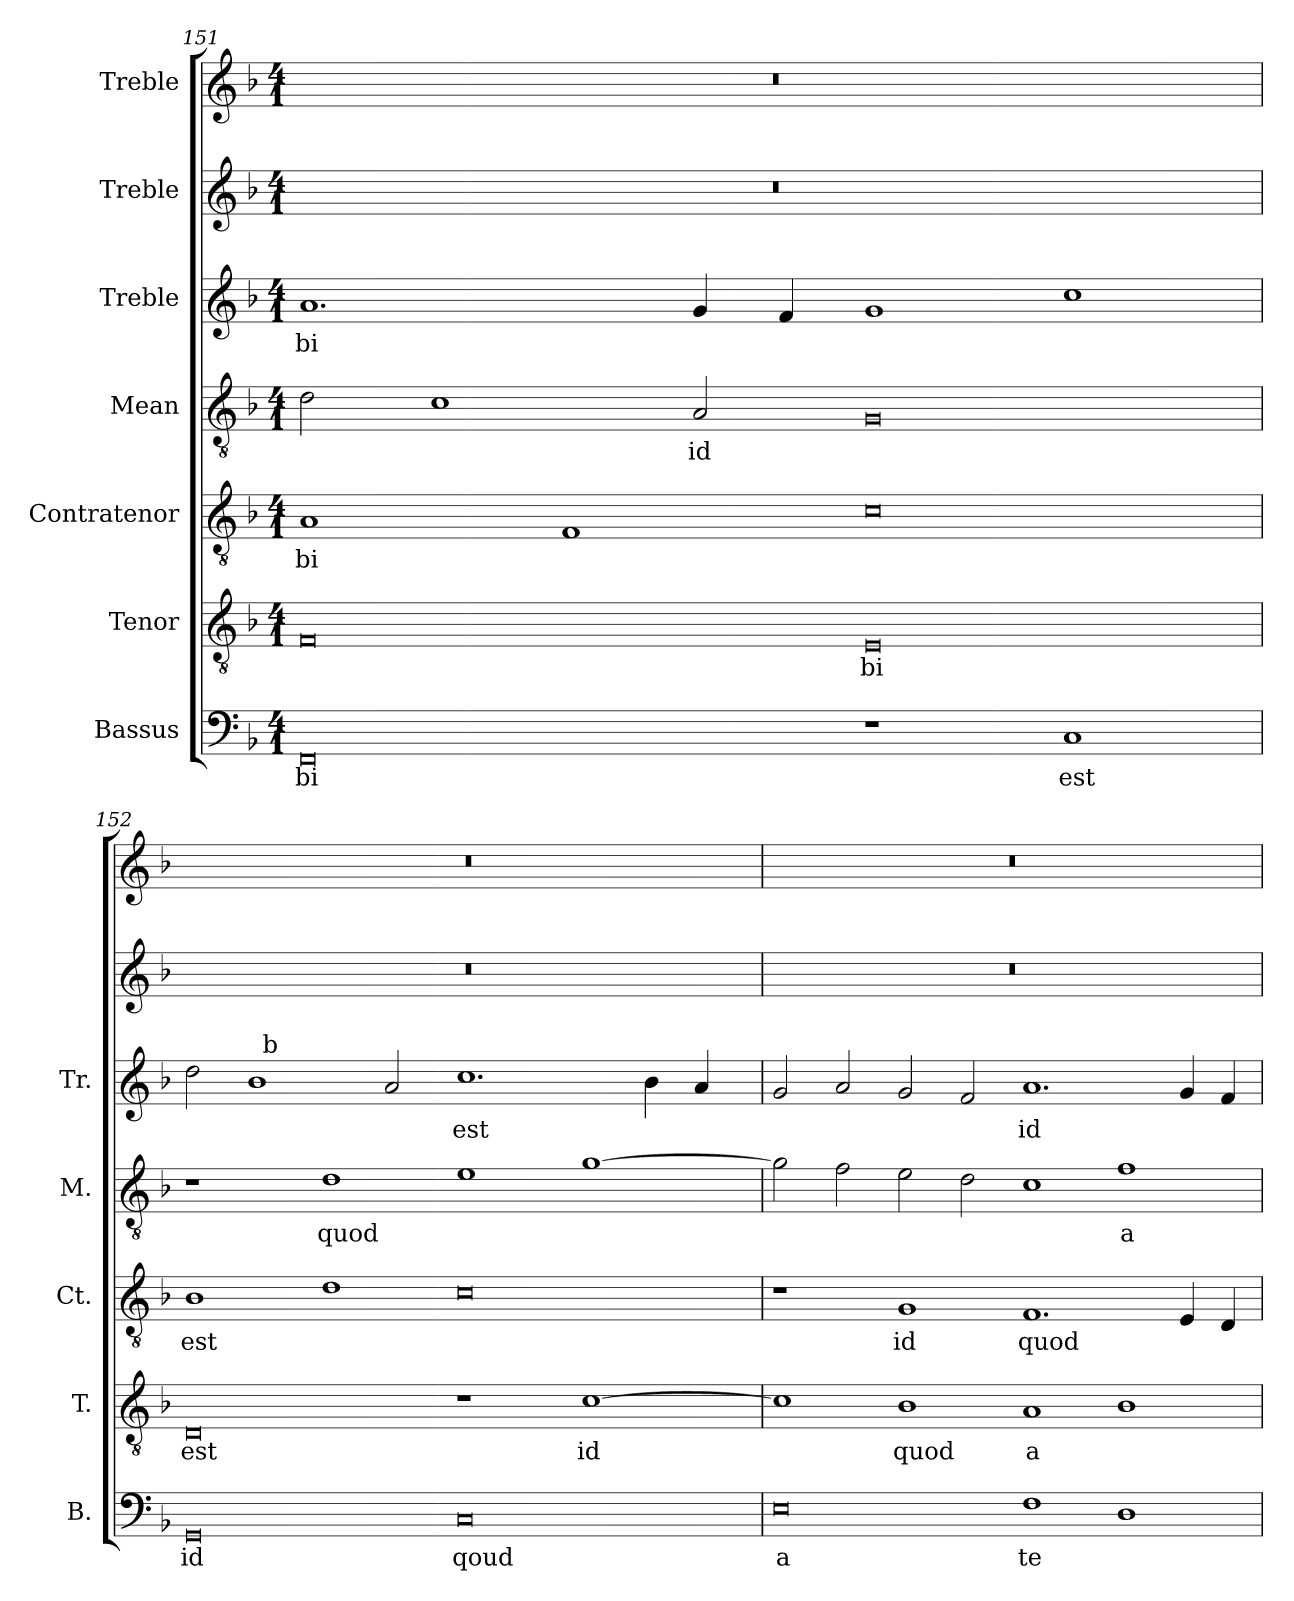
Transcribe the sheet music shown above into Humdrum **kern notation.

**kern	**text	**kern	**text	**kern	**text	**kern	**text	**kern	**text	**kern	**kern
*part7	*part7	*part6	*part6	*part5	*part5	*part4	*part4	*part3	*part3	*part2	*part1
*staff7	*staff7	*staff6	*staff6	*staff5	*staff5	*staff4	*staff4	*staff3	*staff3	*staff2	*staff1
*I"Bassus	*	*I"Tenor	*	*I"Contratenor	*	*I"Mean	*	*I"Treble	*	*I"Treble	*I"Treble
*I'B.	*	*I'T.	*	*I'Ct.	*	*I'M.	*	*I'Tr.	*	*	*
*clefF4	*	*clefGv2	*	*clefGv2	*	*clefGv2	*	*clefG2	*	*clefG2	*clefG2
*	*	*ITrd7c12	*	*ITrd7c12	*	*ITrd7c12	*	*	*	*	*
*k[b-]	*	*k[b-]	*	*k[b-]	*	*k[b-]	*	*k[b-]	*	*k[b-]	*k[b-]
*F:	*	*F:	*	*F:	*	*F:	*	*F:	*	*F:	*F:
*M4/1	*	*M4/1	*	*M4/1	*	*M4/1	*	*M4/1	*	*M4/1	*M4/1
=151	=151	=151	=151	=151	=151	=151	=151	=151	=151	=151	=151
!	!LO:LY:b:color=#000000	!	!	!	!	!	!	!	!	!	!
!	!	!	!	!	!LO:LY:b:color=#000000	!	!	!	!	!	!
!	!	!	!	!	!	!	!	!	!LO:LY:b:color=#000000	!LO:N:vis=1	!LO:N:vis=1
0FFi	-bi	0FFi	.	1AAi	-bi	2Di\	.	1.ai	-bi	00r	00r
.	.	.	.	.	.	1Ci	.	.	.	.	.
.	.	.	.	1FFi	.	.	.	.	.	.	.
!	!	!	!	!	!	!	!LO:LY:b:color=#000000	!	!	!	!
.	.	.	.	.	.	2AAi/	id	4gi/	.	.	.
.	.	.	.	.	.	.	.	4fi/	.	.	.
!	!	!	!LO:LY:b:color=#000000	!	!	!	!	!	!	!	!
1r	.	0EEi	-bi	0Ci	.	0GGi	.	1gi	.	.	.
!	!LO:LY:b:color=#000000	!	!	!	!	!	!	!	!	!	!
1Ci	est	.	.	.	.	.	.	1cci	.	.	.
!!LO:PB:g=z
=152	=152	=152	=152	=152	=152	=152	=152	=152	=152	=152	=152
!	!LO:LY:b:color=#000000	!	!	!	!	!	!	!	!	!	!
!	!	!	!LO:LY:b:color=#000000	!	!	!	!	!	!	!	!
!	!	!	!	!	!LO:LY:b:color=#000000	!	!	!	!	!LO:N:vis=1	!LO:N:vis=1
*	*	*	*	*	*	*	*	*^	*	*	*
0GGi	id	0DDi	est	1BB-i	est	1r	.	2ddi\	2ryy	.	00r	00r
.	.	.	.	.	.	.	.	1b-i	32ryy	.	.	.
.	.	.	.	.	.	.	.	.	256ryy	.	.	.
!	!	!	!	!	!	!	!	!	!LO:TX:a:t=b	!	!	!
.	.	.	.	.	.	.	.	.	1ryy	.	.	.
!	!	!	!	!	!	!	!LO:LY:b:color=#000000	!	!	!	!	!
.	.	.	.	1Di	.	1Di	quod	.	.	.	.	.
.	.	.	.	.	.	.	.	2ai/	.	.	.	.
.	.	.	.	.	.	.	.	.	1ryy	.	.	.
!	!LO:LY:b:color=#000000	!	!	!	!	!	!	!	!	!	!	!
!	!	!	!	!	!	!	!	!	!	!LO:LY:b:color=#000000	!	!
0Ci	qoud	1r	.	0Ci	.	1Ei	.	1.cci	.	est	.	.
.	.	.	.	.	.	.	.	.	1ryy	.	.	.
!	!	!	!LO:LY:b:color=#000000	!	!	!	!	!	!	!	!	!
.	.	[>1Ci	id	.	.	[>1Gi	.	.	.	.	.	.
.	.	.	.	.	.	.	.	4b-i\	.	.	.	.
.	.	.	.	.	.	.	.	.	4ryy	.	.	.
.	.	.	.	.	.	.	.	4ai/	.	.	.	.
.	.	.	.	.	.	.	.	.	8ryy	.	.	.
.	.	.	.	.	.	.	.	.	16ryy	.	.	.
.	.	.	.	.	.	.	.	.	64..ryy	.	.	.
*	*	*	*	*	*	*	*	*v	*v	*	*	*
=153	=153	=153	=153	=153	=153	=153	=153	=153	=153	=153	=153
*	*	*	*	*	*	*	*	*^	*	*	*
!	!LO:LY:b:color=#000000	!	!	!	!	!	!	!	!	!	!LO:N:vis=1	!LO:N:vis=1
*	*	*	*	*	*	*	*	*v	*v	*	*	*
0Ei	a	1Ci]	.	1r	.	2Gi\]	.	2gi/	.	00r	00r
.	.	.	.	.	.	2Fi\	.	2ai/	.	.	.
!	!	!	!LO:LY:b:color=#000000	!	!	!	!	!	!	!	!
!	!	!	!	!	!LO:LY:b:color=#000000	!	!	!	!	!	!
.	.	1BB-i	quod	1GGi	id	2Ei\	.	2gi/	.	.	.
.	.	.	.	.	.	2Di\	.	2fi/	.	.	.
!	!LO:LY:b:color=#000000	!	!	!	!	!	!	!	!	!	!
!	!	!	!LO:LY:b:color=#000000	!	!	!	!	!	!	!	!
!	!	!	!	!	!LO:LY:b:color=#000000	!	!	!	!	!	!
!	!	!	!	!	!	!	!	!	!LO:LY:b:color=#000000	!	!
1Fi	te	1AAi	a	1.FFi	quod	1Ci	.	1.ai	id	.	.
!	!	!	!	!	!	!	!LO:LY:b:color=#000000	!	!	!	!
1Di	.	1BB-i	.	.	.	1Fi	a	.	.	.	.
.	.	.	.	4EEi/	.	.	.	4gi/	.	.	.
.	.	.	.	4DDi/	.	.	.	4fi/	.	.	.
=	=	=	=	=	=	=	=	=	=	=	=
*-	*-	*-	*-	*-	*-	*-	*-	*-	*-	*-	*-
